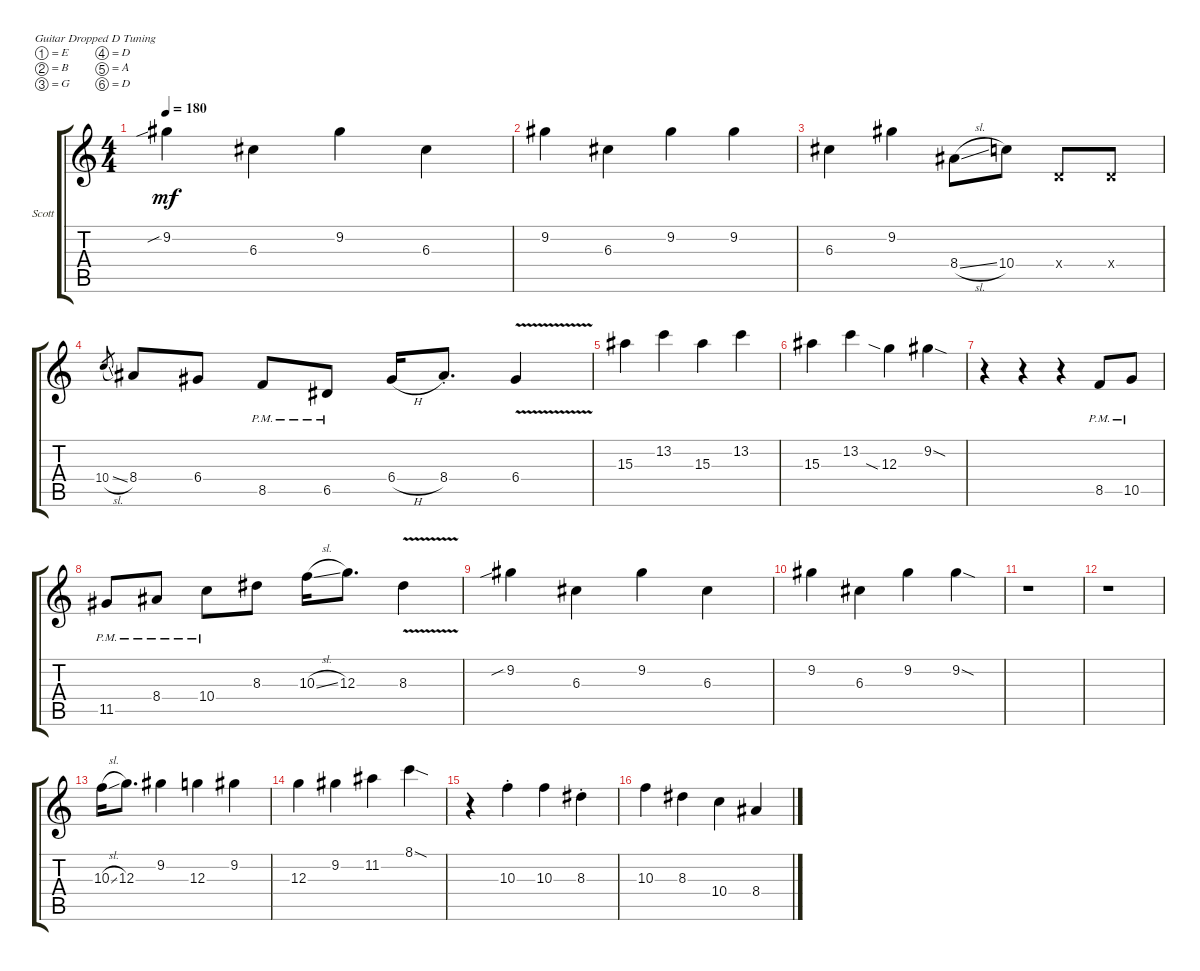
\defaultSystemsLayout 4
\bracketExtendMode groupsimilarinstruments
\firstSystemTrackNameOrientation horizontal
\otherSystemsTrackNameOrientation horizontal
\track ("Scott" "Scott") {instrument electricguitarclean}
\staff {score tabs}
\tuning (E4 B3 G3 D3 A2 D2)
\ts (4 4)
\scale
0.297413
\tempo 180
\accidentals auto
\clef g2
\ottava regular
\simile none
\ks c
9.2{sib}.4{dy mf} 6.3.4 9.2.4 6.3.4 |
\scale
0.328378 9.2.4 6.3.4 9.2.4 9.2.4 |
\scale
0.330865 6.3.4 9.2.4 8.4{sl}.8 10.4.8 0.4{x}.8 0.4{x}.8 |
\scale
0.341116 10.4{sl}.8{gr} 8.4.8 6.4.8 8.5{pm}.8 6.5{pm}.8 6.4{h}.16 8.4{st}.8{d} 6.4{v}.4 |
\scale
0.344079 15.3.4 13.2.4 15.3.4 13.2.4 |
\scale
0.322575 15.3.4 13.2.4 12.3{sia}.4 9.2{sod}.4 |
\scale
0.333189 r.4 r.4 r.4 8.5{pm}.8 10.5{pm}.8 |
\scale
0.450349 11.5{pm}.8 8.4{pm}.8 10.4{pm}.8 8.3.8 10.3{sl}.16 12.3.8{d} 8.3{v}.4 |
\scale
0.278315 9.2{sib}.4 6.3.4 9.2.4 6.3.4 |
\scale
0.270913 9.2.4 6.3.4 9.2.4 9.2{sod}.4 |
\scale
0.331195 r.1 |
\scale
0.310664 r.1 |
\scale
0.359062 10.3{sl}.16 12.3.8{d} 9.2.4 12.3.4 9.2.4 |
\scale
0.337432 12.3.4 9.2.4 11.2.4 8.1{sod}.4 |
\scale
0.336315 r.4 10.3{st}.4 10.3.4 8.3{st}.4 |
\scale
0.326125 10.3.4 8.3.4 10.4.4 8.4.4
